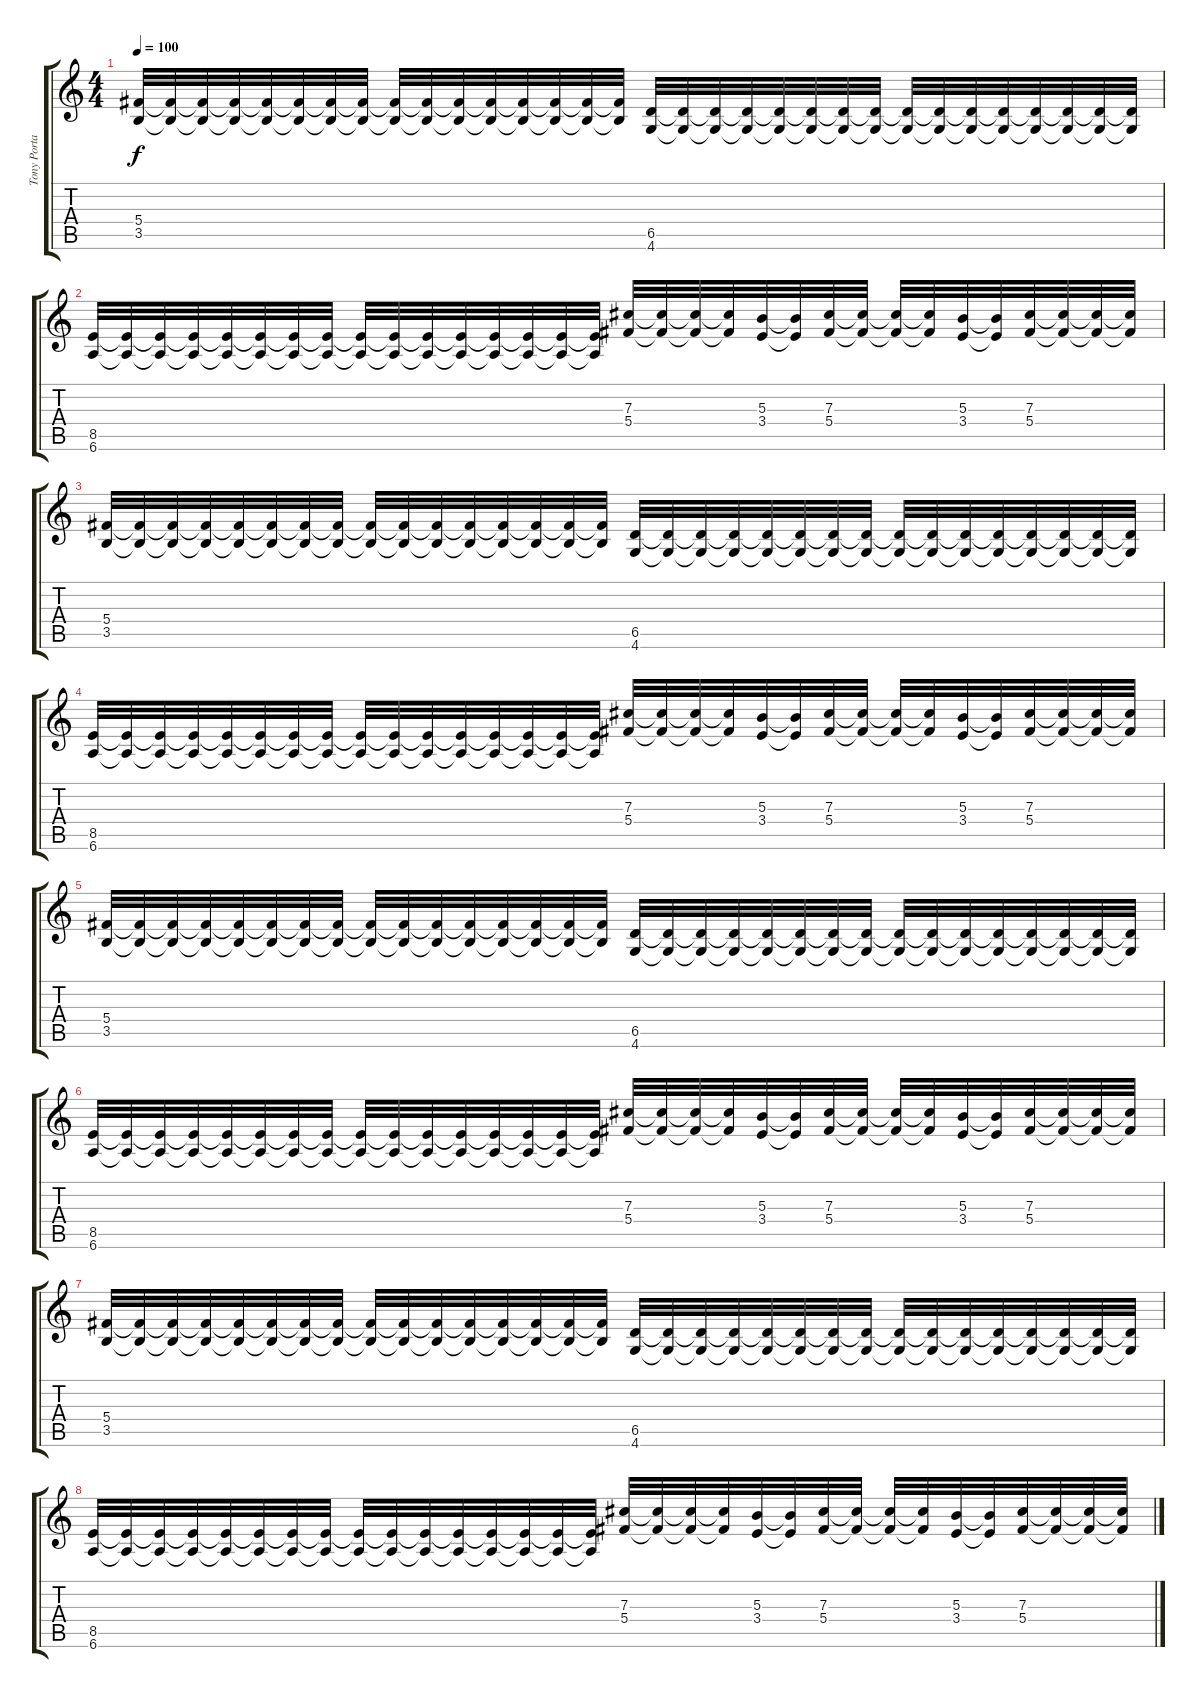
\track ("Tony Portaro" "Tony Porta") {instrument overdrivenguitar}
\staff {score tabs}
\tuning (Eb4 Bb3 Gb3 Db3 Ab2 Eb2) {hide}
\ts (4 4)
\tempo 100
\clef g2
\ks c
(5.4 3.5).32{dy f} (5.4{t} 3.5{t}).32 (5.4{t} 3.5{t}).32 (5.4{t} 3.5{t}).32 (5.4{t} 3.5{t}).32 (5.4{t} 3.5{t}).32 (5.4{t} 3.5{t}).32 (5.4{t} 3.5{t}).32 (5.4{t} 3.5{t}).32 (5.4{t} 3.5{t}).32 (5.4{t} 3.5{t}).32 (5.4{t} 3.5{t}).32 (5.4{t} 3.5{t}).32 (5.4{t} 3.5{t}).32 (5.4{t} 3.5{t}).32 (5.4{t} 3.5{t}).32 (6.5 4.6).32 (6.5{t} 4.6{t}).32 (6.5{t} 4.6{t}).32 (6.5{t} 4.6{t}).32 (6.5{t} 4.6{t}).32 (6.5{t} 4.6{t}).32 (6.5{t} 4.6{t}).32 (6.5{t} 4.6{t}).32 (6.5{t} 4.6{t}).32 (6.5{t} 4.6{t}).32 (6.5{t} 4.6{t}).32 (6.5{t} 4.6{t}).32 (6.5{t} 4.6{t}).32 (6.5{t} 4.6{t}).32 (6.5{t} 4.6{t}).32 (6.5{t} 4.6{t}).32 |
(8.5 6.6).32 (8.5{t} 6.6{t}).32 (8.5{t} 6.6{t}).32 (8.5{t} 6.6{t}).32 (8.5{t} 6.6{t}).32 (8.5{t} 6.6{t}).32 (8.5{t} 6.6{t}).32 (8.5{t} 6.6{t}).32 (8.5{t} 6.6{t}).32 (8.5{t} 6.6{t}).32 (8.5{t} 6.6{t}).32 (8.5{t} 6.6{t}).32 (8.5{t} 6.6{t}).32 (8.5{t} 6.6{t}).32 (8.5{t} 6.6{t}).32 (8.5{t} 6.6{t}).32 (7.3 5.4).32 (7.3{t} 5.4{t}).32 (7.3{t} 5.4{t}).32 (7.3{t} 5.4{t}).32 (5.3 3.4).32 (5.3{t} 3.4{t}).32 (7.3 5.4).32 (7.3{t} 5.4{t}).32 (7.3{t} 5.4{t}).32 (7.3{t} 5.4{t}).32 (5.3 3.4).32 (5.3{t} 3.4{t}).32 (7.3 5.4).32 (7.3{t} 5.4{t}).32 (7.3{t} 5.4{t}).32 (7.3{t} 5.4{t}).32 |
(5.4 3.5).32 (5.4{t} 3.5{t}).32 (5.4{t} 3.5{t}).32 (5.4{t} 3.5{t}).32 (5.4{t} 3.5{t}).32 (5.4{t} 3.5{t}).32 (5.4{t} 3.5{t}).32 (5.4{t} 3.5{t}).32 (5.4{t} 3.5{t}).32 (5.4{t} 3.5{t}).32 (5.4{t} 3.5{t}).32 (5.4{t} 3.5{t}).32 (5.4{t} 3.5{t}).32 (5.4{t} 3.5{t}).32 (5.4{t} 3.5{t}).32 (5.4{t} 3.5{t}).32 (6.5 4.6).32 (6.5{t} 4.6{t}).32 (6.5{t} 4.6{t}).32 (6.5{t} 4.6{t}).32 (6.5{t} 4.6{t}).32 (6.5{t} 4.6{t}).32 (6.5{t} 4.6{t}).32 (6.5{t} 4.6{t}).32 (6.5{t} 4.6{t}).32 (6.5{t} 4.6{t}).32 (6.5{t} 4.6{t}).32 (6.5{t} 4.6{t}).32 (6.5{t} 4.6{t}).32 (6.5{t} 4.6{t}).32 (6.5{t} 4.6{t}).32 (6.5{t} 4.6{t}).32 |
(8.5 6.6).32 (8.5{t} 6.6{t}).32 (8.5{t} 6.6{t}).32 (8.5{t} 6.6{t}).32 (8.5{t} 6.6{t}).32 (8.5{t} 6.6{t}).32 (8.5{t} 6.6{t}).32 (8.5{t} 6.6{t}).32 (8.5{t} 6.6{t}).32 (8.5{t} 6.6{t}).32 (8.5{t} 6.6{t}).32 (8.5{t} 6.6{t}).32 (8.5{t} 6.6{t}).32 (8.5{t} 6.6{t}).32 (8.5{t} 6.6{t}).32 (8.5{t} 6.6{t}).32 (7.3 5.4).32 (7.3{t} 5.4{t}).32 (7.3{t} 5.4{t}).32 (7.3{t} 5.4{t}).32 (5.3 3.4).32 (5.3{t} 3.4{t}).32 (7.3 5.4).32 (7.3{t} 5.4{t}).32 (7.3{t} 5.4{t}).32 (7.3{t} 5.4{t}).32 (5.3 3.4).32 (5.3{t} 3.4{t}).32 (7.3 5.4).32 (7.3{t} 5.4{t}).32 (7.3{t} 5.4{t}).32 (7.3{t} 5.4{t}).32 |
(5.4 3.5).32 (5.4{t} 3.5{t}).32 (5.4{t} 3.5{t}).32 (5.4{t} 3.5{t}).32 (5.4{t} 3.5{t}).32 (5.4{t} 3.5{t}).32 (5.4{t} 3.5{t}).32 (5.4{t} 3.5{t}).32 (5.4{t} 3.5{t}).32 (5.4{t} 3.5{t}).32 (5.4{t} 3.5{t}).32 (5.4{t} 3.5{t}).32 (5.4{t} 3.5{t}).32 (5.4{t} 3.5{t}).32 (5.4{t} 3.5{t}).32 (5.4{t} 3.5{t}).32 (6.5 4.6).32 (6.5{t} 4.6{t}).32 (6.5{t} 4.6{t}).32 (6.5{t} 4.6{t}).32 (6.5{t} 4.6{t}).32 (6.5{t} 4.6{t}).32 (6.5{t} 4.6{t}).32 (6.5{t} 4.6{t}).32 (6.5{t} 4.6{t}).32 (6.5{t} 4.6{t}).32 (6.5{t} 4.6{t}).32 (6.5{t} 4.6{t}).32 (6.5{t} 4.6{t}).32 (6.5{t} 4.6{t}).32 (6.5{t} 4.6{t}).32 (6.5{t} 4.6{t}).32 |
(8.5 6.6).32 (8.5{t} 6.6{t}).32 (8.5{t} 6.6{t}).32 (8.5{t} 6.6{t}).32 (8.5{t} 6.6{t}).32 (8.5{t} 6.6{t}).32 (8.5{t} 6.6{t}).32 (8.5{t} 6.6{t}).32 (8.5{t} 6.6{t}).32 (8.5{t} 6.6{t}).32 (8.5{t} 6.6{t}).32 (8.5{t} 6.6{t}).32 (8.5{t} 6.6{t}).32 (8.5{t} 6.6{t}).32 (8.5{t} 6.6{t}).32 (8.5{t} 6.6{t}).32 (7.3 5.4).32 (7.3{t} 5.4{t}).32 (7.3{t} 5.4{t}).32 (7.3{t} 5.4{t}).32 (5.3 3.4).32 (5.3{t} 3.4{t}).32 (7.3 5.4).32 (7.3{t} 5.4{t}).32 (7.3{t} 5.4{t}).32 (7.3{t} 5.4{t}).32 (5.3 3.4).32 (5.3{t} 3.4{t}).32 (7.3 5.4).32 (7.3{t} 5.4{t}).32 (7.3{t} 5.4{t}).32 (7.3{t} 5.4{t}).32 |
(5.4 3.5).32 (5.4{t} 3.5{t}).32 (5.4{t} 3.5{t}).32 (5.4{t} 3.5{t}).32 (5.4{t} 3.5{t}).32 (5.4{t} 3.5{t}).32 (5.4{t} 3.5{t}).32 (5.4{t} 3.5{t}).32 (5.4{t} 3.5{t}).32 (5.4{t} 3.5{t}).32 (5.4{t} 3.5{t}).32 (5.4{t} 3.5{t}).32 (5.4{t} 3.5{t}).32 (5.4{t} 3.5{t}).32 (5.4{t} 3.5{t}).32 (5.4{t} 3.5{t}).32 (6.5 4.6).32 (6.5{t} 4.6{t}).32 (6.5{t} 4.6{t}).32 (6.5{t} 4.6{t}).32 (6.5{t} 4.6{t}).32 (6.5{t} 4.6{t}).32 (6.5{t} 4.6{t}).32 (6.5{t} 4.6{t}).32 (6.5{t} 4.6{t}).32 (6.5{t} 4.6{t}).32 (6.5{t} 4.6{t}).32 (6.5{t} 4.6{t}).32 (6.5{t} 4.6{t}).32 (6.5{t} 4.6{t}).32 (6.5{t} 4.6{t}).32 (6.5{t} 4.6{t}).32 |
(8.5 6.6).32 (8.5{t} 6.6{t}).32 (8.5{t} 6.6{t}).32 (8.5{t} 6.6{t}).32 (8.5{t} 6.6{t}).32 (8.5{t} 6.6{t}).32 (8.5{t} 6.6{t}).32 (8.5{t} 6.6{t}).32 (8.5{t} 6.6{t}).32 (8.5{t} 6.6{t}).32 (8.5{t} 6.6{t}).32 (8.5{t} 6.6{t}).32 (8.5{t} 6.6{t}).32 (8.5{t} 6.6{t}).32 (8.5{t} 6.6{t}).32 (8.5{t} 6.6{t}).32 (7.3 5.4).32 (7.3{t} 5.4{t}).32 (7.3{t} 5.4{t}).32 (7.3{t} 5.4{t}).32 (5.3 3.4).32 (5.3{t} 3.4{t}).32 (7.3 5.4).32 (7.3{t} 5.4{t}).32 (7.3{t} 5.4{t}).32 (7.3{t} 5.4{t}).32 (5.3 3.4).32 (5.3{t} 3.4{t}).32 (7.3 5.4).32 (7.3{t} 5.4{t}).32 (7.3{t} 5.4{t}).32 (7.3{t} 5.4{t}).32
